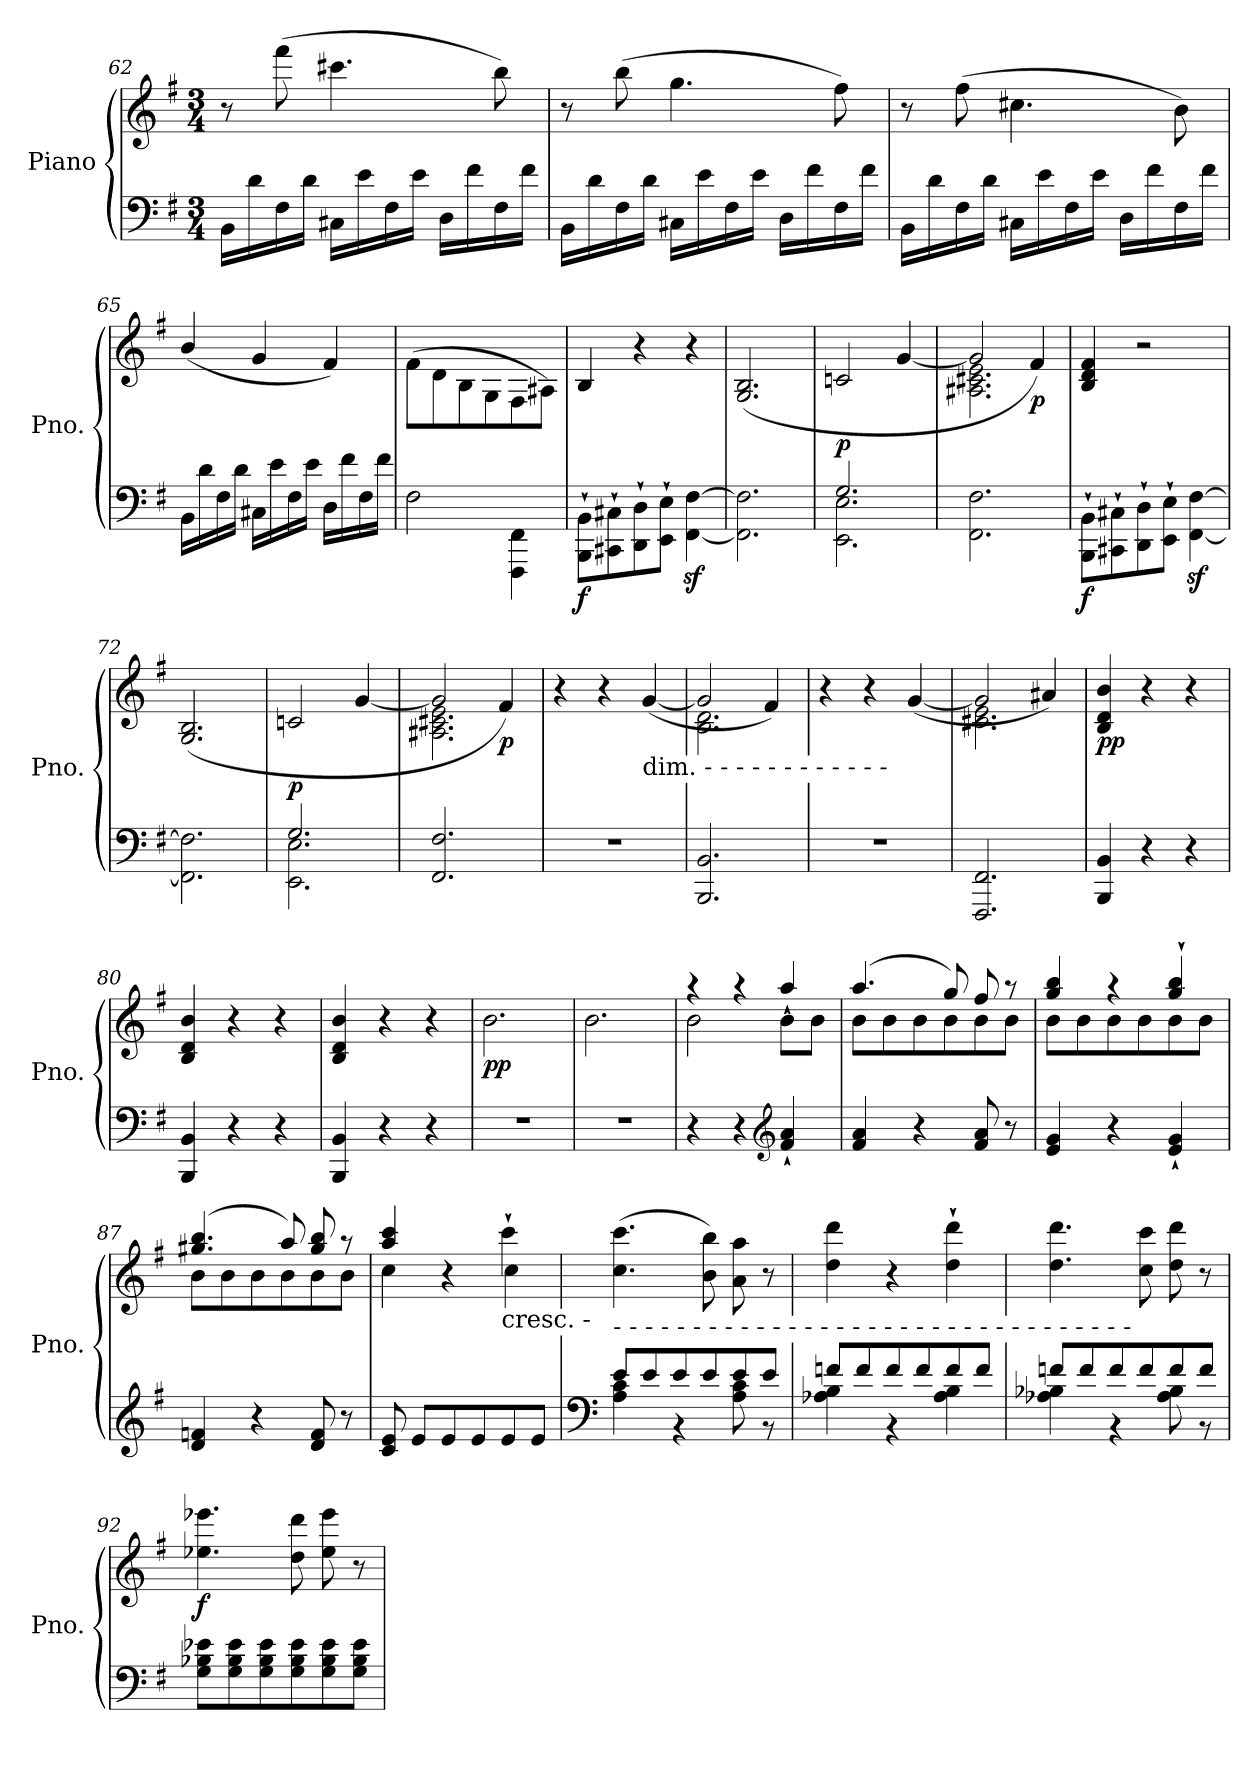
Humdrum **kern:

**kern	**kern	**dynam
*part1	*part1	*part1
*staff2	*staff1	*staff1/2
*I"Piano	*	*
*I'Pno.	*	*
*clefF4	*clefG2	*
*k[f#]	*k[f#]	*
*G:	*G:	*
*M3/4	*M3/4	*
=62	=62	=62
16BB\LL	8r	.
16d\	.	.
16F#\	(>8fff#\	.
16d\JJ	.	.
16C#X\LL	4.ccc#X\	.
16e\	.	.
16F#\	.	.
16e\JJ	.	.
16D\LL	.	.
16f#\	.	.
16F#\	8bb\)	.
16f#\JJ	.	.
!!LO:PB:g=z
=63	=63	=63
16BB\LL	8r	.
16d\	.	.
16F#\	(>8bb\	.
16d\JJ	.	.
16C#X\LL	4.gg\	.
16e\	.	.
16F#\	.	.
16e\JJ	.	.
16D\LL	.	.
16f#\	.	.
16F#\	8ff#\)	.
16f#\JJ	.	.
=64	=64	=64
16BB\LL	8r	.
16d\	.	.
16F#\	(>8ff#\	.
16d\JJ	.	.
16C#X\LL	4.cc#X\	.
16e\	.	.
16F#\	.	.
16e\JJ	.	.
16D\LL	.	.
16f#\	.	.
16F#\	8b\)	.
16f#\JJ	.	.
=65	=65	=65
16BB\LL	(<4b/	.
16d\	.	.
16F#\	.	.
16d\JJ	.	.
16C#X\LL	4g/	.
16e\	.	.
16F#\	.	.
16e\JJ	.	.
16D\LL	4f#/)	.
16f#\	.	.
16F#\	.	.
16f#\JJ	.	.
=66	=66	=66
2F#\	(>8f#\L	.
.	8d\	.
.	8B\	.
.	8G\	.
4FFF#\ 4FF#\	8F#\	.
.	8A#X\J)	.
!!LO:LB:g=z
=67	=67	=67
!	!	!LO:DY:b=2
8BBB\` 8BB\`L	4B/	f
8CC#X\` 8C#X\`	.	.
8DD\` 8D\`	4r	.
8EE\` 8E\`J	.	.
[4FF#\z< [4F#\z<	4r	.
=68	=68	=68
!	!	!LO:DY:a=2
!	!	!LO:DY:n=1:a=2
2.FF#\] 2.F#\]	(>2.G/ 2.B/	sfp f
=69	=69	=69
*^	*	*
!	!	!	!LO:DY:a=2
2.EE\ 2.E\	2.G/	2cn/	p
.	.	[4g/	.
*v	*v	*	*
=70	=70	=70
*	*^	*
2.FF#\ 2.F#\	2g/]	2.A#X\ 2.c#X\ 2.e\	.
!	!	!	!LO:DY:b
.	4f#/)	.	p
*	*v	*v	*
=71	=71	=71
!	!	!LO:DY:b=2
8BBB\` 8BB\`L	4B/ 4d/ 4f#/	f
8CC#X\` 8C#X\`	.	.
8DD\` 8D\`	2r	.
8EE\` 8E\`J	.	.
[4FF#\z< [4F#\z<	.	.
=72	=72	=72
!	!	!LO:DY:a=2
!	!	!LO:DY:n=1:b
2.FF#\] 2.F#\]	(>2.G/ 2.B/	f sfp
=73	=73	=73
*^	*	*
!	!	!	!LO:DY:a=2
2.EE\ 2.E\	2.G/	2cn/	p
.	.	[4g/	.
*v	*v	*	*
=74	=74	=74
*	*^	*
2.FF#/ 2.F#/	2g/]	2.A#X\ 2.c#X\ 2.e\	.
!	!	!	!LO:DY:b
.	4f#/)	.	p
*	*v	*v	*
=75	=75	=75
2.r	4r	.
.	4r	.
!	!LO:TX:b:t=dim.  -  -  -  -  -  -  -  -  -  -  -  -	!
.	(<[4g/	.
=76	=76	=76
*	*^	*
2.BBB/ 2.BB/	2g/]	2.B\ 2.d\	.
.	4f#/)	.	.
*	*v	*v	*
=77	=77	=77
2.r	4r	.
.	4r	.
.	(<[4g/	.
!!LO:LB:g=z
=78	=78	=78
*	*^	*
2.FFF#/ 2.FF#/	2g/]	2.c#X\ 2.e\	.
.	4a#X/)	.	.
*	*v	*v	*
=79	=79	=79
!	!	!LO:DY:b
4BBB/ 4BB/	4B/ 4d/ 4b/	pp
4r	4r	.
4r	4r	.
=80	=80	=80
4BBB/ 4BB/	4B/ 4d/ 4b/	.
4r	4r	.
4r	4r	.
=81	=81	=81
4BBB/ 4BB/	4B/ 4d/ 4b/	.
4r	4r	.
4r	4r	.
=82	=82	=82
!	!	!LO:DY:b
2.r	2.b\	pp
=83	=83	=83
2.r	2.b\	.
=84	=84	=84
*	*^	*
4r	2b\	4raa	.
4r	.	4raa	.
*clefG2	*	*	*
4f#/` 4a/`	8b\L	4aa`/	.
.	8b\J	.	.
=85	=85	=85	=85
4f#/ 4a/	(>4.aa/	8b\L	.
.	.	8b\	.
4r	.	8b\	.
.	8gg/)	8b\	.
8f#/ 8a/	8ff#/	8b\	.
8r	8raa	8b\J	.
=86	=86	=86	=86
4e/ 4g/	4gg/ 4bb/	8b\L	.
.	.	8b\	.
4r	4raa	8b\	.
.	.	8b\	.
4e/` 4g/`	4gg/` 4bb/`	8b\	.
.	.	8b\J	.
!!LO:LB:g=z	!!
=87	=87	=87	=87
4d/ 4fn/	(>4.gg#X/ 4.bb/	8b\L	.
.	.	8b\	.
4r	.	8b\	.
.	8aa/)	8b\	.
8d/ 8f/	8gg#/ 8bb/	8b\	.
8r	8raa	8b\J	.
=88	=88	=88	=88
8c/ 8e/	4aa/ 4ccc/	4cc\	.
8e/L	.	.	.
8e/	4r	4ryy	.
8e/	.	.	.
!	!LO:TX:b:t=cresc.  -	!	!
8e/	4ccc`\	4cc\	.
8e/J	.	.	.
*	*v	*v	*
=89	=89	=89
*clefF4	*	*
*^	*	*
!	!	!LO:TX:b:t=-  -  -  -  -  -  -  -  -  -  -  -  -  -  -  -  -  -  -  -  -  -  -  -  -  -  -  -  -  -  -  -  -	!
8e/L	4A\ 4c\	(>4.cc\ 4.ccc\	.
8e/	.	.	.
8e/	4r	.	.
8e/	.	8b\ 8bb\)	.
8e/	8A\ 8c\	8a\ 8aa\	.
8e/J	8r	8r	.
=90	=90	=90	=90
8fn/L	4A-X\ 4B\	4dd\ 4ddd\	.
8f/	.	.	.
8f/	4r	4r	.
8f/	.	.	.
8f/	4A-\ 4B\	4dd\` 4ddd\`	.
8f/J	.	.	.
=91	=91	=91	=91
8fn/L	4A-X\ 4B-X\	4.dd\ 4.ddd\	.
8f/	.	.	.
8f/	4r	.	.
8f/	.	8cc\ 8ccc\	.
8f/	8A-\ 8B-\	8dd\ 8ddd\	.
8f/J	8r	8r	.
!!LO:LB:g=z
=92	=92	=92	=92
!	!	!	!LO:DY:b
*v	*v	*	*
8G\ 8B-X\ 8e-X\L	4.ee-X\ 4.eee-X\	f
8G\ 8B-\ 8e-\	.	.
8G\ 8B-\ 8e-\	.	.
8G\ 8B-\ 8e-\	8dd\ 8ddd\	.
8G\ 8B-\ 8e-\	8ee-\ 8eee-\	.
8G\ 8B-\ 8e-\J	8r	.
=	=	=
*-	*-	*-
